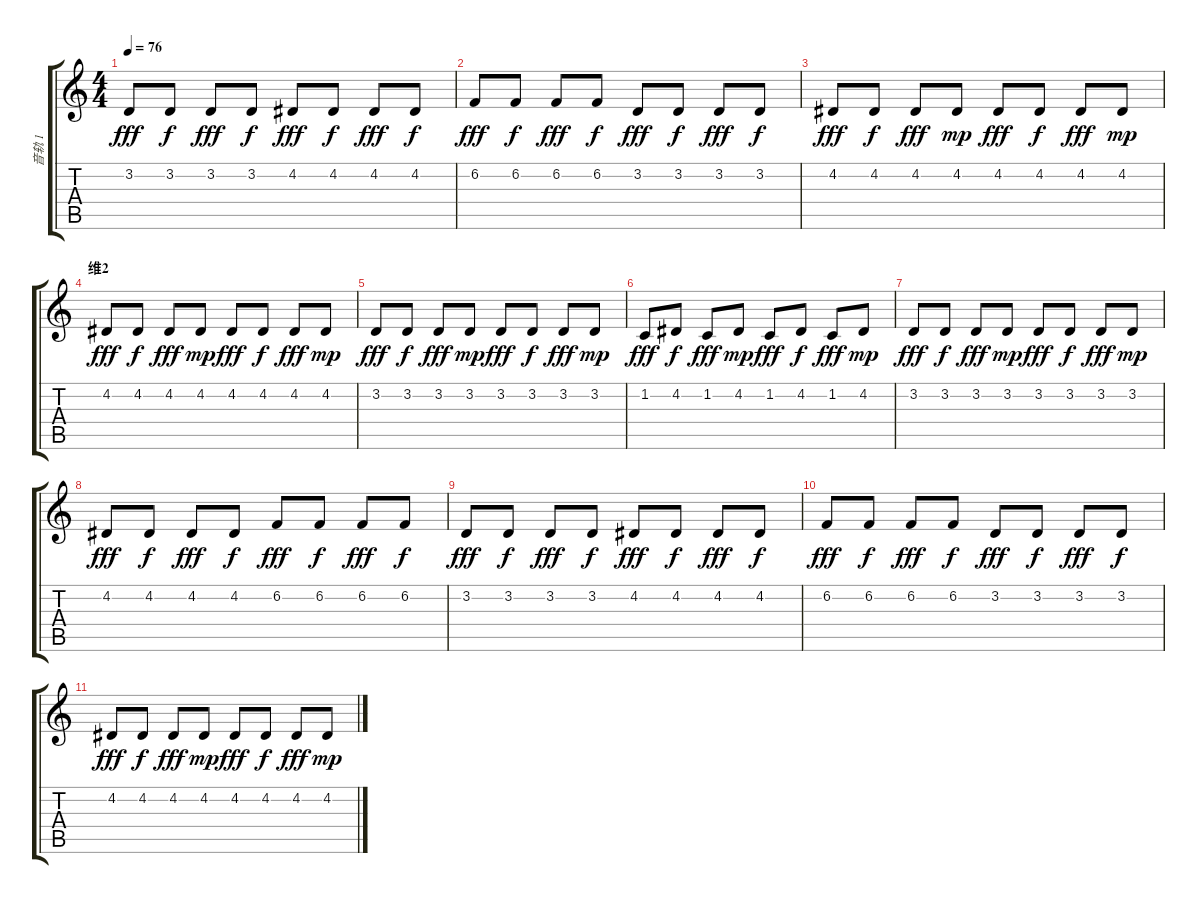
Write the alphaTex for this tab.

\track ("音轨 1" "音轨 1") {instrument acousticgrandpiano}
\staff {score tabs}
\tuning (E4 B3 G3 D3 A2 E2) {hide}
\ts (4 4)
\tempo 76
\clef g2
\ks c
3.2.8{dy fff} 3.2.8{dy f} 3.2.8{dy fff} 3.2.8{dy f} 4.2.8{dy fff} 4.2.8{dy f} 4.2.8{dy fff} 4.2.8{dy f} |
6.2.8{dy fff} 6.2.8{dy f} 6.2.8{dy fff} 6.2.8{dy f} 3.2.8{dy fff} 3.2.8{dy f} 3.2.8{dy fff} 3.2.8{dy f} |
4.2.8{dy fff} 4.2.8{dy f} 4.2.8{dy fff} 4.2.8{dy mp} 4.2.8{dy fff} 4.2.8{dy f} 4.2.8{dy fff} 4.2.8{dy mp} |
\section ("" "维2")
4.2.8{dy fff} 4.2.8{dy f} 4.2.8{dy fff} 4.2.8{dy mp} 4.2.8{dy fff} 4.2.8{dy f} 4.2.8{dy fff} 4.2.8{dy mp} |
3.2.8{dy fff} 3.2.8{dy f} 3.2.8{dy fff} 3.2.8{dy mp} 3.2.8{dy fff} 3.2.8{dy f} 3.2.8{dy fff} 3.2.8{dy mp} |
1.2.8{dy fff} 4.2.8{dy f} 1.2.8{dy fff} 4.2.8{dy mp} 1.2.8{dy fff} 4.2.8{dy f} 1.2.8{dy fff} 4.2.8{dy mp} |
3.2.8{dy fff} 3.2.8{dy f} 3.2.8{dy fff} 3.2.8{dy mp} 3.2.8{dy fff} 3.2.8{dy f} 3.2.8{dy fff} 3.2.8{dy mp} |
4.2.8{dy fff} 4.2.8{dy f} 4.2.8{dy fff} 4.2.8{dy f} 6.2.8{dy fff} 6.2.8{dy f} 6.2.8{dy fff} 6.2.8{dy f} |
3.2.8{dy fff} 3.2.8{dy f} 3.2.8{dy fff} 3.2.8{dy f} 4.2.8{dy fff} 4.2.8{dy f} 4.2.8{dy fff} 4.2.8{dy f} |
6.2.8{dy fff} 6.2.8{dy f} 6.2.8{dy fff} 6.2.8{dy f} 3.2.8{dy fff} 3.2.8{dy f} 3.2.8{dy fff} 3.2.8{dy f} |
4.2.8{dy fff} 4.2.8{dy f} 4.2.8{dy fff} 4.2.8{dy mp} 4.2.8{dy fff} 4.2.8{dy f} 4.2.8{dy fff} 4.2.8{dy mp}
